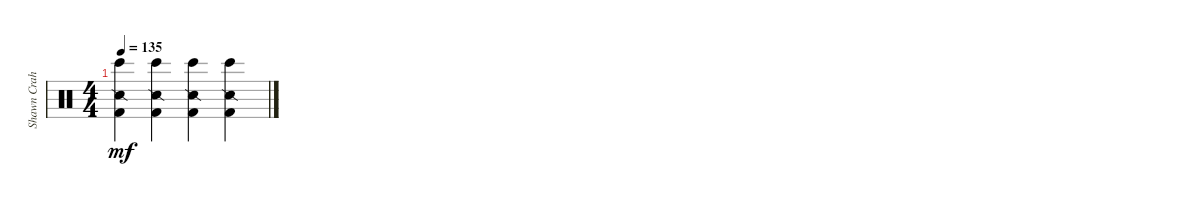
\track ("Shawn Crahan" "Shawn Crah") {instrument percussion}
\staff {score}
\articulation defaults
\ts (4 4)
\tempo 135
\clef neutral
\ks c
("Bongo High (hit)" "Snare (side stick) 2" "Kick (hit) 2").4{dy mf} ("Bongo High (hit)" "Snare (side stick) 2" "Kick (hit) 2").4 ("Bongo High (hit)" "Snare (side stick) 2" "Kick (hit) 2").4 ("Bongo High (hit)" "Snare (side stick) 2" "Kick (hit) 2").4
